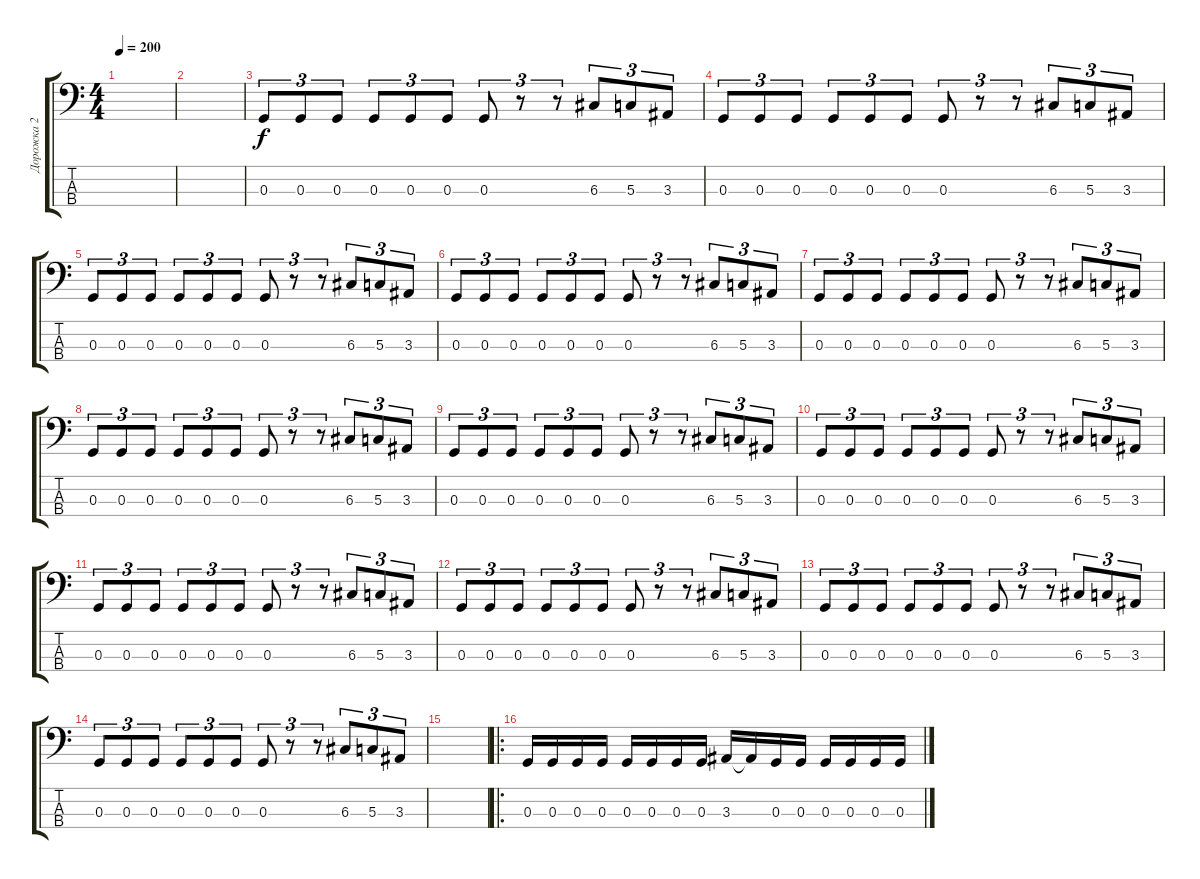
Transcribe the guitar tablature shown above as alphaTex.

\track ("Дорожка 2" "Дорожка 2") {instrument electricbassfinger}
\staff {score tabs}
\tuning (F2 C2 G1 D1) {hide}
\ts (4 4)
\tempo 200
\clef f4
\ks c
|
|
0.3.8{tu (3 2)} 0.3.8{tu (3 2)} 0.3.8{tu (3 2)} 0.3.8{tu (3 2)} 0.3.8{tu (3 2)} 0.3.8{tu (3 2)} 0.3.8{tu (3 2)} r.8{tu (3 2)} r.8{tu (3 2)} 6.3.8{tu (3 2)} 5.3.8{tu (3 2)} 3.3.8{tu (3 2)} |
0.3.8{tu (3 2)} 0.3.8{tu (3 2)} 0.3.8{tu (3 2)} 0.3.8{tu (3 2)} 0.3.8{tu (3 2)} 0.3.8{tu (3 2)} 0.3.8{tu (3 2)} r.8{tu (3 2)} r.8{tu (3 2)} 6.3.8{tu (3 2)} 5.3.8{tu (3 2)} 3.3.8{tu (3 2)} |
0.3.8{tu (3 2)} 0.3.8{tu (3 2)} 0.3.8{tu (3 2)} 0.3.8{tu (3 2)} 0.3.8{tu (3 2)} 0.3.8{tu (3 2)} 0.3.8{tu (3 2)} r.8{tu (3 2)} r.8{tu (3 2)} 6.3.8{tu (3 2)} 5.3.8{tu (3 2)} 3.3.8{tu (3 2)} |
0.3.8{tu (3 2)} 0.3.8{tu (3 2)} 0.3.8{tu (3 2)} 0.3.8{tu (3 2)} 0.3.8{tu (3 2)} 0.3.8{tu (3 2)} 0.3.8{tu (3 2)} r.8{tu (3 2)} r.8{tu (3 2)} 6.3.8{tu (3 2)} 5.3.8{tu (3 2)} 3.3.8{tu (3 2)} |
0.3.8{tu (3 2)} 0.3.8{tu (3 2)} 0.3.8{tu (3 2)} 0.3.8{tu (3 2)} 0.3.8{tu (3 2)} 0.3.8{tu (3 2)} 0.3.8{tu (3 2)} r.8{tu (3 2)} r.8{tu (3 2)} 6.3.8{tu (3 2)} 5.3.8{tu (3 2)} 3.3.8{tu (3 2)} |
0.3.8{tu (3 2)} 0.3.8{tu (3 2)} 0.3.8{tu (3 2)} 0.3.8{tu (3 2)} 0.3.8{tu (3 2)} 0.3.8{tu (3 2)} 0.3.8{tu (3 2)} r.8{tu (3 2)} r.8{tu (3 2)} 6.3.8{tu (3 2)} 5.3.8{tu (3 2)} 3.3.8{tu (3 2)} |
0.3.8{tu (3 2)} 0.3.8{tu (3 2)} 0.3.8{tu (3 2)} 0.3.8{tu (3 2)} 0.3.8{tu (3 2)} 0.3.8{tu (3 2)} 0.3.8{tu (3 2)} r.8{tu (3 2)} r.8{tu (3 2)} 6.3.8{tu (3 2)} 5.3.8{tu (3 2)} 3.3.8{tu (3 2)} |
0.3.8{tu (3 2)} 0.3.8{tu (3 2)} 0.3.8{tu (3 2)} 0.3.8{tu (3 2)} 0.3.8{tu (3 2)} 0.3.8{tu (3 2)} 0.3.8{tu (3 2)} r.8{tu (3 2)} r.8{tu (3 2)} 6.3.8{tu (3 2)} 5.3.8{tu (3 2)} 3.3.8{tu (3 2)} |
0.3.8{tu (3 2)} 0.3.8{tu (3 2)} 0.3.8{tu (3 2)} 0.3.8{tu (3 2)} 0.3.8{tu (3 2)} 0.3.8{tu (3 2)} 0.3.8{tu (3 2)} r.8{tu (3 2)} r.8{tu (3 2)} 6.3.8{tu (3 2)} 5.3.8{tu (3 2)} 3.3.8{tu (3 2)} |
0.3.8{tu (3 2)} 0.3.8{tu (3 2)} 0.3.8{tu (3 2)} 0.3.8{tu (3 2)} 0.3.8{tu (3 2)} 0.3.8{tu (3 2)} 0.3.8{tu (3 2)} r.8{tu (3 2)} r.8{tu (3 2)} 6.3.8{tu (3 2)} 5.3.8{tu (3 2)} 3.3.8{tu (3 2)} |
0.3.8{tu (3 2)} 0.3.8{tu (3 2)} 0.3.8{tu (3 2)} 0.3.8{tu (3 2)} 0.3.8{tu (3 2)} 0.3.8{tu (3 2)} 0.3.8{tu (3 2)} r.8{tu (3 2)} r.8{tu (3 2)} 6.3.8{tu (3 2)} 5.3.8{tu (3 2)} 3.3.8{tu (3 2)} |
0.3.8{tu (3 2)} 0.3.8{tu (3 2)} 0.3.8{tu (3 2)} 0.3.8{tu (3 2)} 0.3.8{tu (3 2)} 0.3.8{tu (3 2)} 0.3.8{tu (3 2)} r.8{tu (3 2)} r.8{tu (3 2)} 6.3.8{tu (3 2)} 5.3.8{tu (3 2)} 3.3.8{tu (3 2)} |
|
\ro
0.3.16 0.3.16 0.3.16 0.3.16 0.3.16 0.3.16 0.3.16 0.3.16 3.3.16 3.3{t}.16 0.3.16 0.3.16 0.3.16 0.3.16 0.3.16 0.3.16
